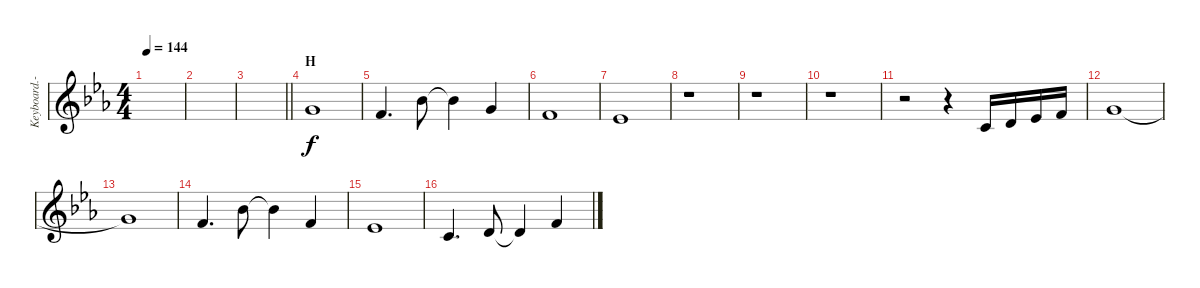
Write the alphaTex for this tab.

\track ("Keyboard.-II" "Keyboard.-") {instrument lead2sawtooth}
\staff {score}
\tuning (E4 B3 G3 D3 A2 E2 B1) {hide}
\ts (4 4)
\tempo 144
\clef g2
\ks eb
|
|
\barLineRight lightlight
|
\section ("" "H")
3.1.1 |
1.1.4{d} 6.1.8 6.1{t}.4 3.1.4 |
1.1.1 |
4.2.1 |
r.1 |
r.1 |
r.1 |
r.2 r.4 1.2.16 3.2.16 4.2.16 1.1.16 |
3.1.1 |
3.1{t}.1 |
1.1.4{d} 6.1.8 6.1{t}.4 1.1.4 |
4.2.1 |
1.2.4{d} 3.2.8 3.2{t}.4 1.1.4
